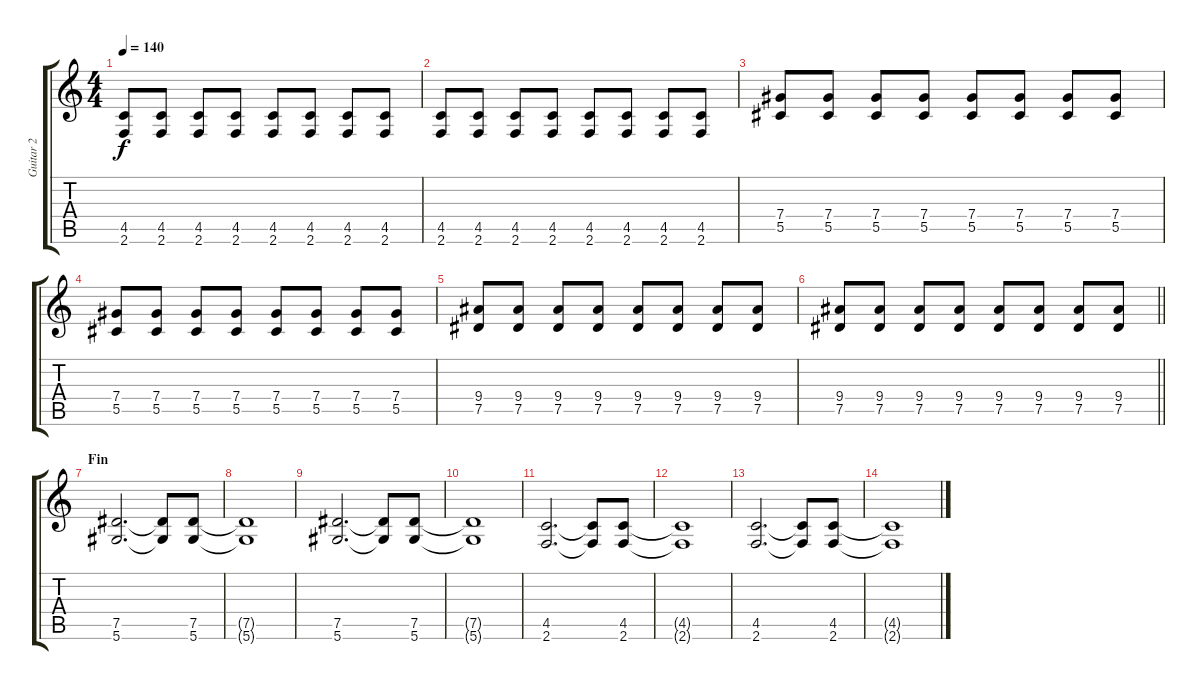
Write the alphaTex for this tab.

\track ("Guitar 2" "Guitar 2") {instrument distortionguitar}
\staff {score tabs}
\tuning (Eb4 Bb3 Gb3 Db3 Ab2 Eb2) {hide}
\ts (4 4)
\tempo 140
\clef g2
\ks c
(4.5 2.6).8{dy f} (4.5 2.6).8 (4.5 2.6).8 (4.5 2.6).8 (4.5 2.6).8 (4.5 2.6).8 (4.5 2.6).8 (4.5 2.6).8 |
(4.5 2.6).8 (4.5 2.6).8 (4.5 2.6).8 (4.5 2.6).8 (4.5 2.6).8 (4.5 2.6).8 (4.5 2.6).8 (4.5 2.6).8 |
(7.4 5.5).8 (7.4 5.5).8 (7.4 5.5).8 (7.4 5.5).8 (7.4 5.5).8 (7.4 5.5).8 (7.4 5.5).8 (7.4 5.5).8 |
(7.4 5.5).8 (7.4 5.5).8 (7.4 5.5).8 (7.4 5.5).8 (7.4 5.5).8 (7.4 5.5).8 (7.4 5.5).8 (7.4 5.5).8 |
(9.4 7.5).8 (9.4 7.5).8 (9.4 7.5).8 (9.4 7.5).8 (9.4 7.5).8 (9.4 7.5).8 (9.4 7.5).8 (9.4 7.5).8 |
\barLineRight lightlight
(9.4 7.5).8 (9.4 7.5).8 (9.4 7.5).8 (9.4 7.5).8 (9.4 7.5).8 (9.4 7.5).8 (9.4 7.5).8 (9.4 7.5).8 |
\section ("" "Fin")
(7.5 5.6).2{d} (7.5{t} 5.6{t}).8 (7.5 5.6).8 |
(7.5{t} 5.6{t}).1 |
(7.5 5.6).2{d} (7.5{t} 5.6{t}).8 (7.5 5.6).8 |
(7.5{t} 5.6{t}).1 |
(4.5 2.6).2{d} (4.5{t} 2.6{t}).8 (4.5 2.6).8 |
(4.5{t} 2.6{t}).1 |
(4.5 2.6).2{d} (4.5{t} 2.6{t}).8 (4.5 2.6).8 |
(4.5{t} 2.6{t}).1
